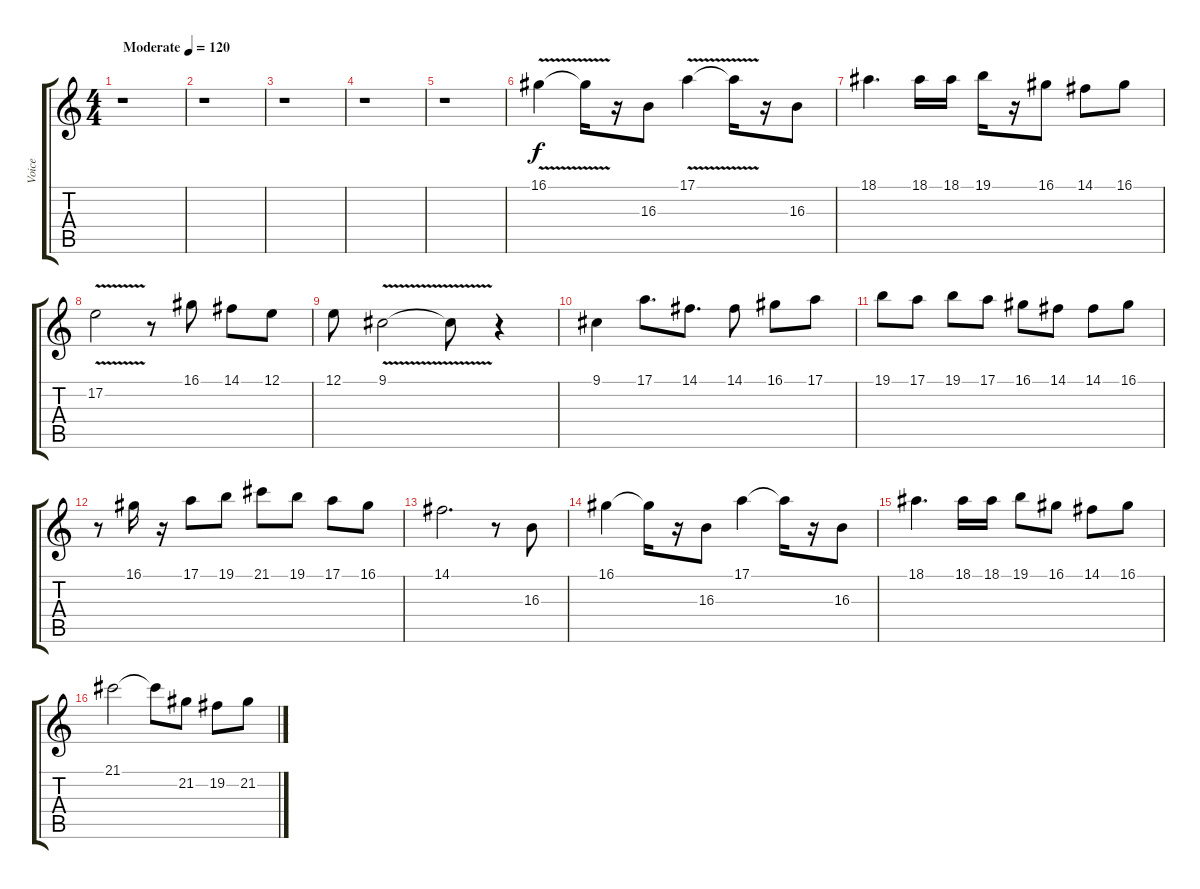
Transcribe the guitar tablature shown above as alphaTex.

\track ("Voice" "Voice") {instrument frenchhorn}
\staff {score tabs}
\tuning (E4 B3 G3 D3 A2 E2) {hide}
\ts (4 4)
\tempo (120 "Moderate")
\clef g2
\ks c
r.1{dy f instrument frenchhorn} |
r.1 |
r.1 |
r.1 |
r.1 |
16.1{v}.4 16.1{t}.16 r.16 16.3.8 17.1{v}.4 17.1{t}.16 r.16 16.3.8 |
18.1.4{d} 18.1.16 18.1.16 19.1.16 r.16 16.1.8 14.1.8 16.1.8 |
17.2{v}.2 r.8 16.1.8 14.1.8 12.1.8 |
12.1.8 9.1{v}.2 9.1{t}.8 r.4 |
9.1.4 17.1.8{d} 14.1.8{d} 14.1.8 16.1.8 17.1.8 |
19.1.8 17.1.8 19.1.8 17.1.8 16.1.8 14.1.8 14.1.8 16.1.8 |
r.8 16.1.16 r.16 17.1.8 19.1.8 21.1.8 19.1.8 17.1.8 16.1.8 |
14.1.2{d} r.8 16.3.8 |
16.1.4 16.1{t}.16 r.16 16.3.8 17.1.4 17.1{t}.16 r.16 16.3.8 |
18.1.4{d} 18.1.16 18.1.16 19.1.8 16.1.8 14.1.8 16.1.8 |
21.1.2 21.1{t}.8 21.2.8 19.2.8 21.2.8
